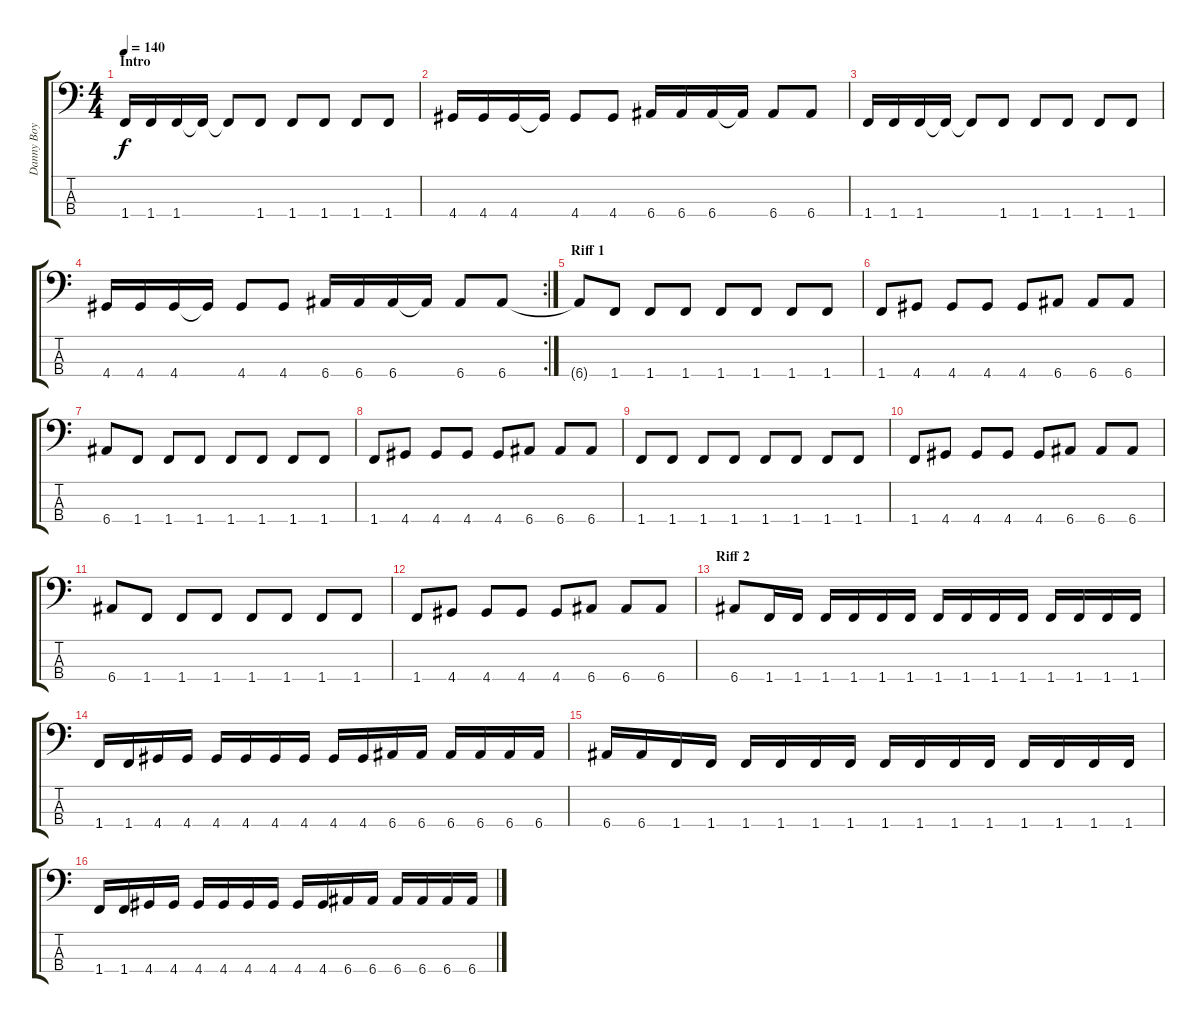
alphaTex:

\track ("Danny Boy" "Danny Boy") {instrument electricbasspick}
\staff {score tabs}
\tuning (G2 D2 A1 E1) {hide}
\ts (4 4)
\section ("" "Intro")
\tempo 140
\clef f4
\ks c
1.4.16{dy f instrument electricbasspick} 1.4.16 1.4.16 1.4{t}.16 1.4{t}.8 1.4.8 1.4.8 1.4.8 1.4.8 1.4.8 |
4.4.16 4.4.16 4.4.16 4.4{t}.16 4.4.8 4.4.8 6.4.16 6.4.16 6.4.16 6.4{t}.16 6.4.8 6.4.8 |
1.4.16 1.4.16 1.4.16 1.4{t}.16 1.4{t}.8 1.4.8 1.4.8 1.4.8 1.4.8 1.4.8 |
\rc 2
4.4.16 4.4.16 4.4.16 4.4{t}.16 4.4.8 4.4.8 6.4.16 6.4.16 6.4.16 6.4{t}.16 6.4.8 6.4.8 |
\section ("" "Riff 1")
6.4{t}.8 1.4.8 1.4.8 1.4.8 1.4.8 1.4.8 1.4.8 1.4.8 |
1.4.8 4.4.8 4.4.8 4.4.8 4.4.8 6.4.8 6.4.8 6.4.8 |
6.4.8 1.4.8 1.4.8 1.4.8 1.4.8 1.4.8 1.4.8 1.4.8 |
1.4.8 4.4.8 4.4.8 4.4.8 4.4.8 6.4.8 6.4.8 6.4.8 |
1.4.8 1.4.8 1.4.8 1.4.8 1.4.8 1.4.8 1.4.8 1.4.8 |
1.4.8 4.4.8 4.4.8 4.4.8 4.4.8 6.4.8 6.4.8 6.4.8 |
6.4.8 1.4.8 1.4.8 1.4.8 1.4.8 1.4.8 1.4.8 1.4.8 |
1.4.8 4.4.8 4.4.8 4.4.8 4.4.8 6.4.8 6.4.8 6.4.8 |
\section ("" "Riff 2")
6.4.8 1.4.16 1.4.16 1.4.16 1.4.16 1.4.16 1.4.16 1.4.16 1.4.16 1.4.16 1.4.16 1.4.16 1.4.16 1.4.16 1.4.16 |
1.4.16 1.4.16 4.4.16 4.4.16 4.4.16 4.4.16 4.4.16 4.4.16 4.4.16 4.4.16 6.4.16 6.4.16 6.4.16 6.4.16 6.4.16 6.4.16 |
6.4.16 6.4.16 1.4.16 1.4.16 1.4.16 1.4.16 1.4.16 1.4.16 1.4.16 1.4.16 1.4.16 1.4.16 1.4.16 1.4.16 1.4.16 1.4.16 |
1.4.16 1.4.16 4.4.16 4.4.16 4.4.16 4.4.16 4.4.16 4.4.16 4.4.16 4.4.16 6.4.16 6.4.16 6.4.16 6.4.16 6.4.16 6.4.16
